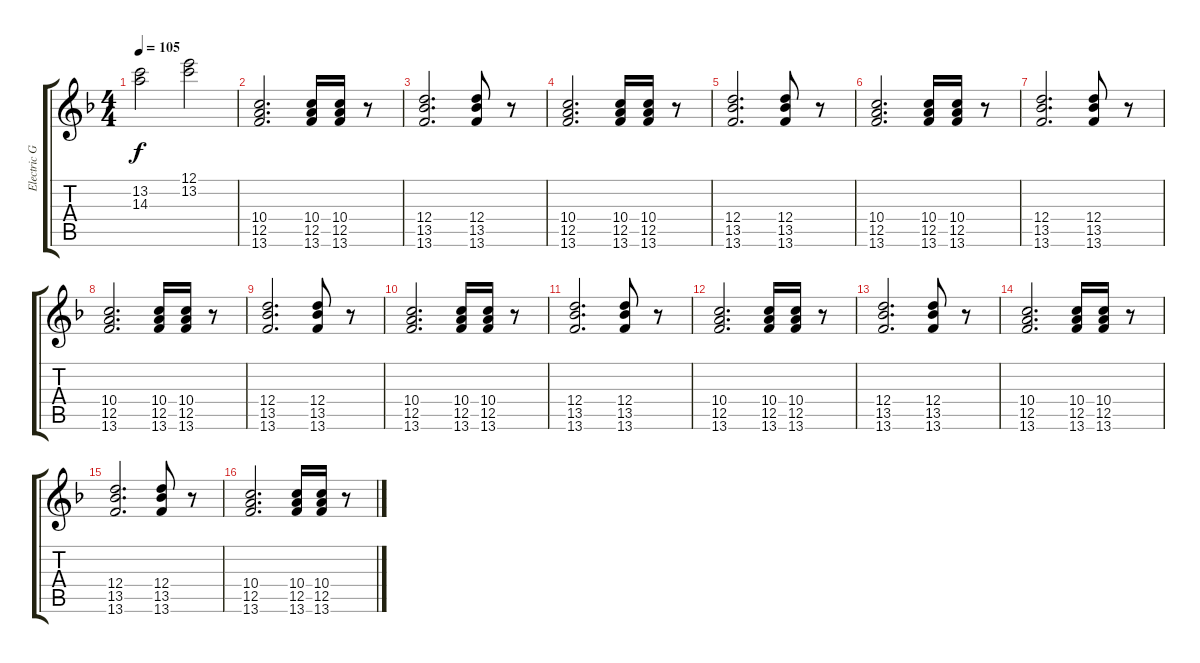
\track ("Electric Guitar (Clean)" "Electric G") {instrument electricguitarclean}
\staff {score tabs}
\tuning (E4 B3 G3 D3 A2 E2) {hide}
\ts (4 4)
\tempo 105
\clef g2
\ks f
(13.2 14.3).2{dy f} (12.1 13.2).2 |
(10.4 12.5 13.6).2{d} (10.4 12.5 13.6).16 (10.4 12.5 13.6).16 r.8 |
(12.4 13.5 13.6).2{d} (12.4 13.5 13.6).8 r.8 |
(10.4 12.5 13.6).2{d} (10.4 12.5 13.6).16 (10.4 12.5 13.6).16 r.8 |
(12.4 13.5 13.6).2{d} (12.4 13.5 13.6).8 r.8 |
(10.4 12.5 13.6).2{d} (10.4 12.5 13.6).16 (10.4 12.5 13.6).16 r.8 |
(12.4 13.5 13.6).2{d} (12.4 13.5 13.6).8 r.8 |
(10.4 12.5 13.6).2{d} (10.4 12.5 13.6).16 (10.4 12.5 13.6).16 r.8 |
(12.4 13.5 13.6).2{d} (12.4 13.5 13.6).8 r.8 |
(10.4 12.5 13.6).2{d} (10.4 12.5 13.6).16 (10.4 12.5 13.6).16 r.8 |
(12.4 13.5 13.6).2{d} (12.4 13.5 13.6).8 r.8 |
(10.4 12.5 13.6).2{d} (10.4 12.5 13.6).16 (10.4 12.5 13.6).16 r.8 |
(12.4 13.5 13.6).2{d} (12.4 13.5 13.6).8 r.8 |
(10.4 12.5 13.6).2{d} (10.4 12.5 13.6).16 (10.4 12.5 13.6).16 r.8 |
(12.4 13.5 13.6).2{d} (12.4 13.5 13.6).8 r.8 |
(10.4 12.5 13.6).2{d} (10.4 12.5 13.6).16 (10.4 12.5 13.6).16 r.8
